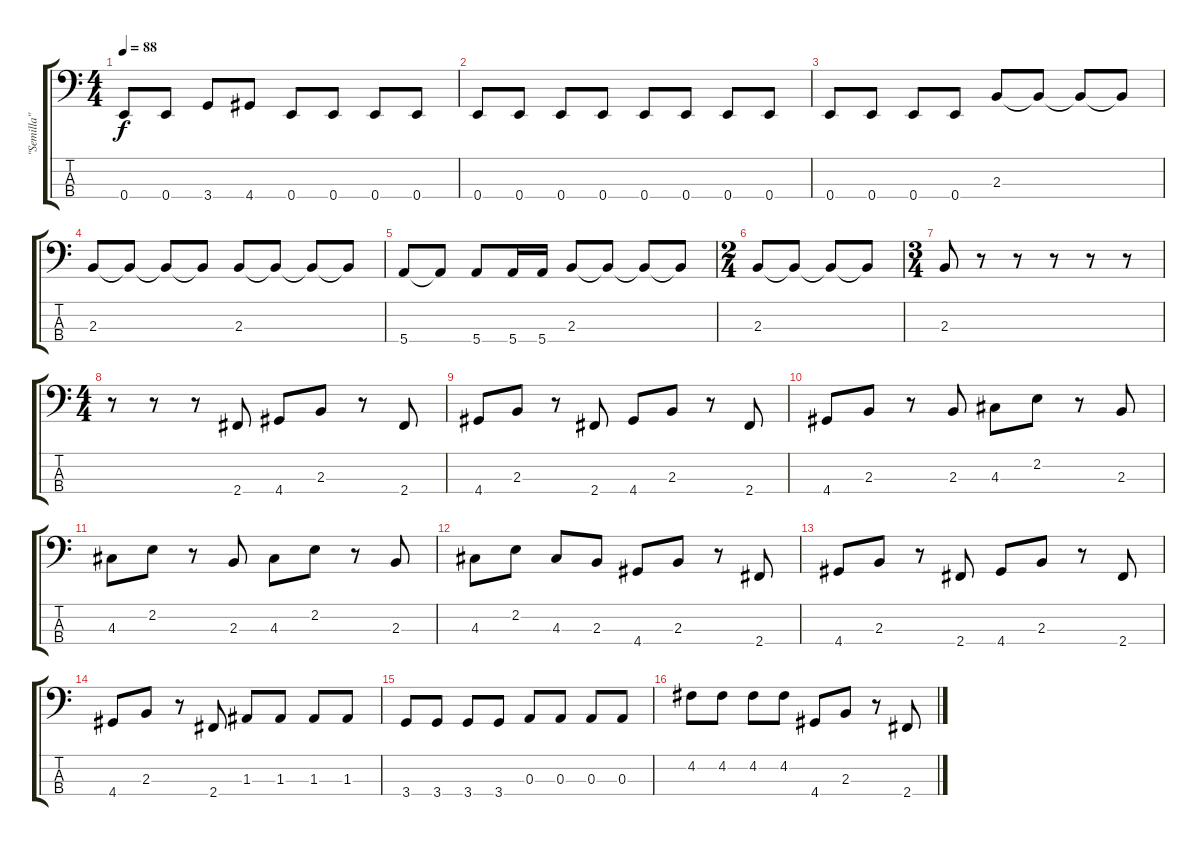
\track ("\"Semilla\" Bucciarelli" "\"Semilla\" ") {instrument electricbassfinger}
\staff {score tabs}
\tuning (G2 D2 A1 E1) {hide}
\ts (4 4)
\tempo 88
\clef f4
\ks c
0.4.8{dy f} 0.4.8 3.4.8 4.4.8 0.4.8 0.4.8 0.4.8 0.4.8 |
0.4.8 0.4.8 0.4.8 0.4.8 0.4.8 0.4.8 0.4.8 0.4.8 |
0.4.8 0.4.8 0.4.8 0.4.8 2.3.8 2.3{t}.8 2.3{t}.8 2.3{t}.8 |
2.3.8 2.3{t}.8 2.3{t}.8 2.3{t}.8 2.3.8 2.3{t}.8 2.3{t}.8 2.3{t}.8 |
5.4.8 5.4{t}.8 5.4.8 5.4.16 5.4.16 2.3.8 2.3{t}.8 2.3{t}.8 2.3{t}.8 |
\ts (2 4)
2.3.8 2.3{t}.8 2.3{t}.8 2.3{t}.8 |
\ts (3 4)
2.3.8 r.8 r.8 r.8 r.8 r.8 |
\ts (4 4)
r.8 r.8 r.8 2.4.8 4.4.8 2.3.8 r.8 2.4.8 |
4.4.8 2.3.8 r.8 2.4.8 4.4.8 2.3.8 r.8 2.4.8 |
4.4.8 2.3.8 r.8 2.3.8 4.3.8 2.2.8 r.8 2.3.8 |
4.3.8 2.2.8 r.8 2.3.8 4.3.8 2.2.8 r.8 2.3.8 |
4.3.8 2.2.8 4.3.8 2.3.8 4.4.8 2.3.8 r.8 2.4.8 |
4.4.8 2.3.8 r.8 2.4.8 4.4.8 2.3.8 r.8 2.4.8 |
4.4.8 2.3.8 r.8 2.4.8 1.3.8 1.3.8 1.3.8 1.3.8 |
3.4.8 3.4.8 3.4.8 3.4.8 0.3.8 0.3.8 0.3.8 0.3.8 |
4.2.8 4.2.8 4.2.8 4.2.8 4.4.8 2.3.8 r.8 2.4.8
